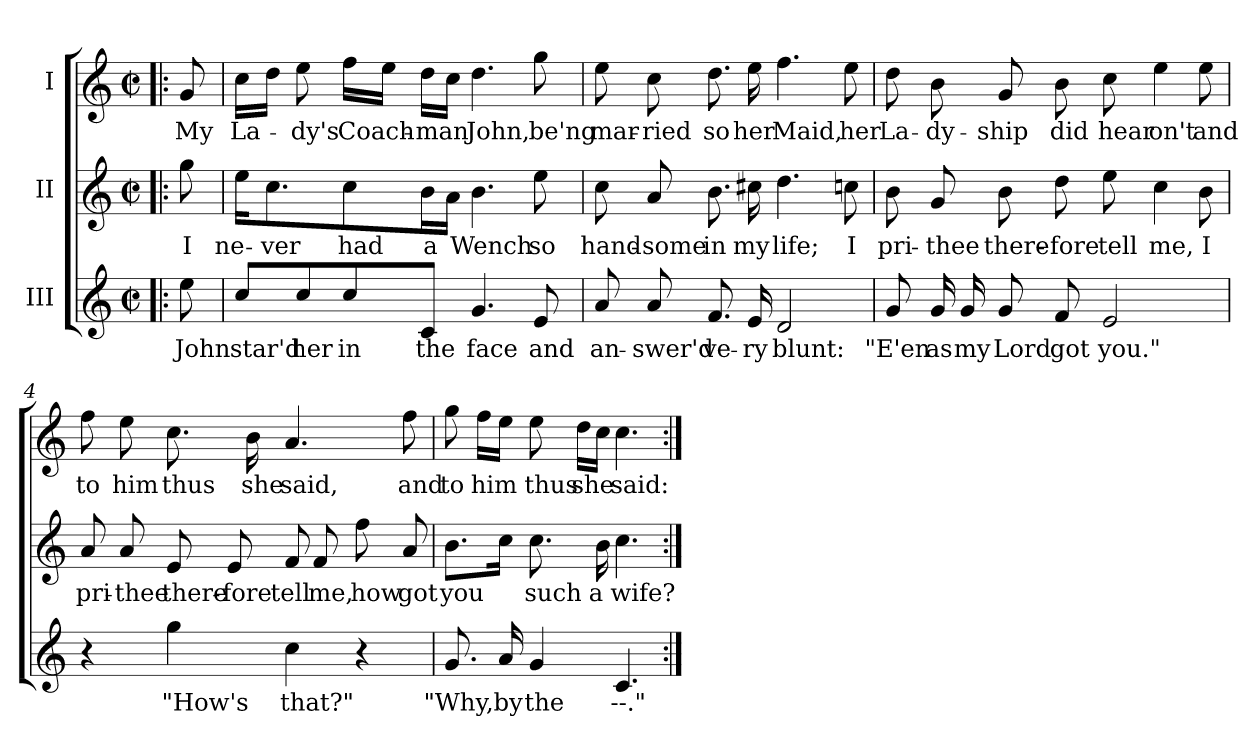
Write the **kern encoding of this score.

**kern	**text	**kern	**text	**kern	**text
*part3	*part3	*part2	*part2	*part1	*part1
*staff3	*staff3	*staff2	*staff2	*staff1	*staff1
*I"III	*	*I"II	*	*I"I	*
*clefG2	*	*clefG2	*	*clefG2	*
*k[]	*	*k[]	*	*k[]	*
*M2/2	*	*M2/2	*	*M2/2	*
*met(c|)	*	*met(c|)	*	*met(c|)	*
=!|:	=!|:	=!|:	=!|:	=!|:	=!|:
!	!LO:LY:b	!	!LO:LY:b	!	!LO:LY:b
8ee\	John	8gg\	I	8g/	My
=1	=1	=1	=1	=1	=1
!	!LO:LY:b	!	!LO:LY:b	!	!LO:LY:b
8cc/L	star'd	16ee\KL	ne-	16cc\LL	La-
!	!	!	!LO:LY:b	!	!
.	.	8.cc\	-ver	16dd\JJ	.
!	!LO:LY:b	!	!	!	!LO:LY:b
8cc/	her	.	.	8ee\	-dy's
!	!LO:LY:b	!	!LO:LY:b	!	!LO:LY:b
8cc/	in	8cc\	had	16ff\LL	Coach-
.	.	.	.	16ee\JJ	.
!	!LO:LY:b	!	!LO:LY:b	!	!LO:LY:b
8c/J	the	16b\L	a	16dd\LL	-man
.	.	16a\JJ	.	16cc\JJ	.
!	!LO:LY:b	!	!LO:LY:b	!	!LO:LY:b
4.g/	face	4.b\	Wench	4.dd\	John,
!	!LO:LY:b	!	!LO:LY:b	!	!LO:LY:b
8e/	and	8ee\	so	8gg\	be'ng
=2	=2	=2	=2	=2	=2
!	!LO:LY:b	!	!LO:LY:b	!	!LO:LY:b
8a/	an-	8cc\	hand-	8ee\	mar-
!	!LO:LY:b	!	!LO:LY:b	!	!LO:LY:b
8a/	-swer'd	8a/	-some	8cc\	-ried
!	!LO:LY:b	!	!LO:LY:b	!	!LO:LY:b
8.f/	ve-	8.b\	in	8.dd\	so
!	!LO:LY:b	!	!LO:LY:b	!	!LO:LY:b
16e/	-ry	16cc#X\	my	16ee\	her
!	!LO:LY:b	!	!LO:LY:b	!	!LO:LY:b
2d/	blunt:	4.dd\	life;	4.ff\	Maid,
!	!	!	!LO:LY:b	!	!LO:LY:b
.	.	8ccn\	I	8ee\	her
!!LO:LB:g=z
=3	=3	=3	=3	=3	=3
!	!LO:LY:b	!	!LO:LY:b	!	!LO:LY:b
8g/	"E'en	8b\	pri-	8dd\	La-
!	!LO:LY:b	!	!LO:LY:b	!	!LO:LY:b
16g/	as	8g/	-thee	8b\	-dy-
!	!LO:LY:b	!	!	!	!
16g/	my	.	.	.	.
!	!LO:LY:b	!	!LO:LY:b	!	!LO:LY:b
8g/	Lord	8b\	there-	8g/	-ship
!	!LO:LY:b	!	!LO:LY:b	!	!LO:LY:b
8f/	got	8dd\	-fore	8b\	did
!	!LO:LY:b	!	!LO:LY:b	!	!LO:LY:b
2e/	you."	8ee\	tell	8cc\	hear
!	!	!	!LO:LY:b	!	!LO:LY:b
.	.	4cc\	me,	4ee\	on't
!	!	!	!LO:LY:b	!	!LO:LY:b
.	.	8b\	I	8ee\	and
=4	=4	=4	=4	=4	=4
!	!	!	!LO:LY:b	!	!LO:LY:b
4r	.	8a/	pri-	8ff\	to
!	!	!	!LO:LY:b	!	!LO:LY:b
.	.	8a/	-thee	8ee\	him
!	!LO:LY:b	!	!LO:LY:b	!	!LO:LY:b
4gg\	"How's	8e/	there-	8.cc\	thus
!	!	!	!LO:LY:b	!	!
.	.	8e/	-fore	.	.
!	!	!	!	!	!LO:LY:b
.	.	.	.	16b\	she
!	!LO:LY:b	!	!LO:LY:b	!	!LO:LY:b
4cc\	that?"	8f/	tell	4.a/	said,
!	!	!	!LO:LY:b	!	!
.	.	8f/	me,	.	.
!	!	!	!LO:LY:b	!	!
4r	.	8ff\	how	.	.
!	!	!	!LO:LY:b	!	!LO:LY:b
.	.	8a/	got	8ff\	and
=5	=5	=5	=5	=5	=5
!	!LO:LY:b	!	!LO:LY:b	!	!LO:LY:b
8.g/	"Why,	8.b\L	you	8gg\	to
!	!	!	!	!	!LO:LY:b
.	.	.	.	16ff\LL	him
!	!LO:LY:b	!	!	!	!
16a/	by	16cc\Jk	.	16ee\JJ	.
!	!LO:LY:b	!	!LO:LY:b	!	!LO:LY:b
4g/	the	8.cc\	such	8ee\	thus
!	!	!	!	!	!LO:LY:b
.	.	.	.	16dd\LL	she
!	!	!	!LO:LY:b	!	!
.	.	16b\	a	16cc\JJ	.
!	!LO:LY:b	!	!LO:LY:b	!	!LO:LY:b
4.c/	---."	4.cc\	wife?	4.cc\	said:
=:|!	=:|!	=:|!	=:|!	=:|!	=:|!
*-	*-	*-	*-	*-	*-
